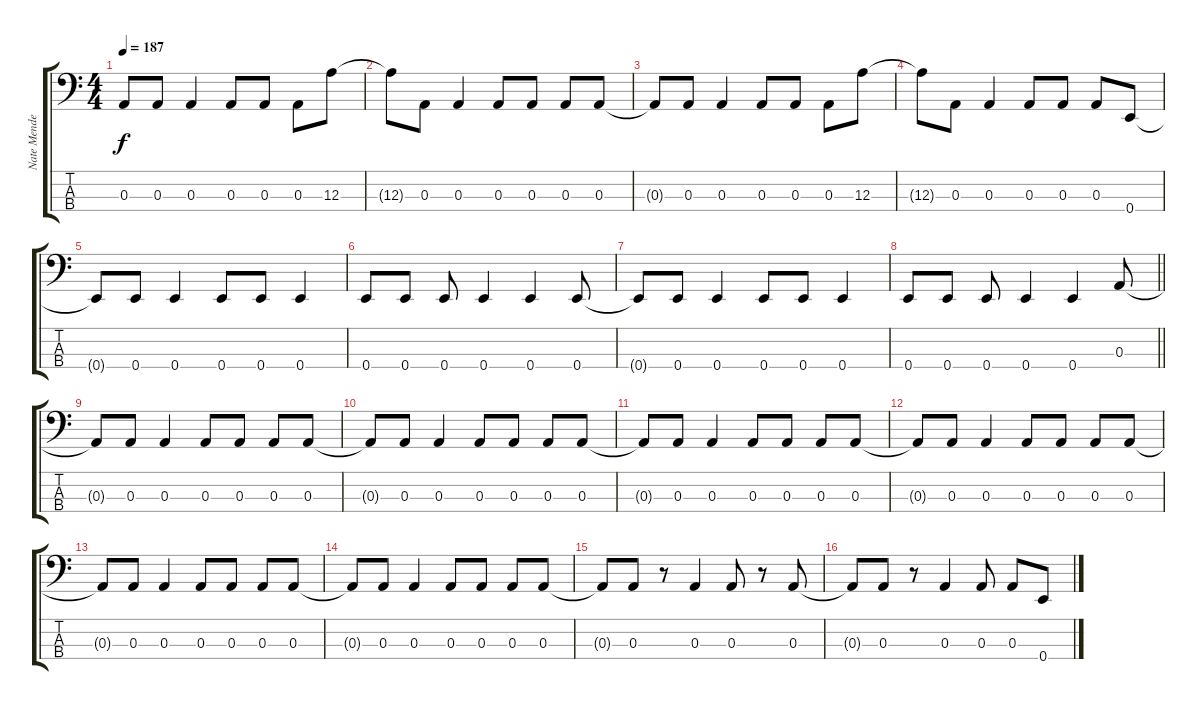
\track ("Nate Mendel" "Nate Mende") {instrument electricbasspick}
\staff {score tabs}
\tuning (G2 D2 A1 E1) {hide}
\ts (4 4)
\tempo 187
\clef f4
\ks c
0.3{t}.8{dy f} 0.3.8 0.3.4 0.3.8 0.3.8 0.3.8 12.3.8 |
12.3{t}.8 0.3.8 0.3.4 0.3.8 0.3.8 0.3.8 0.3.8 |
0.3{t}.8 0.3.8 0.3.4 0.3.8 0.3.8 0.3.8 12.3.8 |
12.3{t}.8 0.3.8 0.3.4 0.3.8 0.3.8 0.3.8 0.4.8 |
0.4{t}.8 0.4.8 0.4.4 0.4.8 0.4.8 0.4.4 |
0.4.8 0.4.8 0.4.8 0.4.4 0.4.4 0.4.8 |
0.4{t}.8 0.4.8 0.4.4 0.4.8 0.4.8 0.4.4 |
\barLineRight lightlight
0.4.8 0.4.8 0.4.8 0.4.4 0.4.4 0.3.8 |
0.3{t}.8 0.3.8 0.3.4 0.3.8 0.3.8 0.3.8 0.3.8 |
0.3{t}.8 0.3.8 0.3.4 0.3.8 0.3.8 0.3.8 0.3.8 |
0.3{t}.8 0.3.8 0.3.4 0.3.8 0.3.8 0.3.8 0.3.8 |
0.3{t}.8 0.3.8 0.3.4 0.3.8 0.3.8 0.3.8 0.3.8 |
0.3{t}.8 0.3.8 0.3.4 0.3.8 0.3.8 0.3.8 0.3.8 |
0.3{t}.8 0.3.8 0.3.4 0.3.8 0.3.8 0.3.8 0.3.8 |
0.3{t}.8 0.3.8 r.8 0.3.4 0.3.8 r.8 0.3.8 |
0.3{t}.8 0.3.8 r.8 0.3.4 0.3.8 0.3.8 0.4.8
